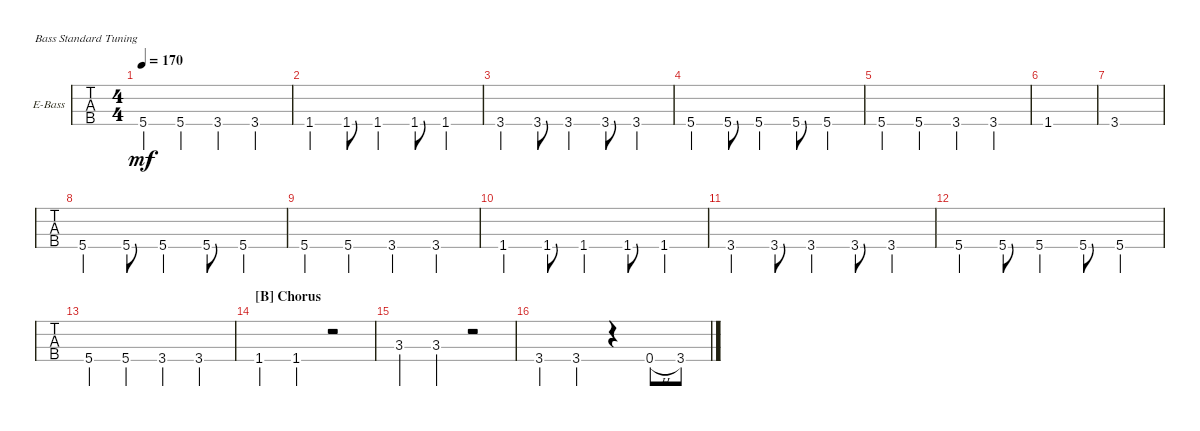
\defaultSystemsLayout 4
\bracketExtendMode groupsimilarinstruments
\multiBarRest
\firstSystemTrackNameOrientation horizontal
\otherSystemsTrackNameOrientation horizontal
\track ("Akshay" "E-Bass") {instrument electricbassfinger}
\staff {tabs}
\tuning (G2 D2 A1 E1)
\ts (4 4)
\tempo 170
\clef f4
\ks c
5.4.4{dy mf} 5.4.4 3.4.4 3.4.4 |
1.4.4 1.4.8 1.4.4 1.4.8 1.4.4 |
3.4.4 3.4.8 3.4.4 3.4.8 3.4.4 |
5.4.4 5.4.8 5.4.4 5.4.8 5.4.4 |
5.4.4 5.4.4 3.4.4 3.4.4 |
1.4.1 |
3.4.1 |
5.4.4 5.4.8 5.4.4 5.4.8 5.4.4 |
5.4.4 5.4.4 3.4.4 3.4.4 |
1.4.4 1.4.8 1.4.4 1.4.8 1.4.4 |
3.4.4 3.4.8 3.4.4 3.4.8 3.4.4 |
5.4.4 5.4.8 5.4.4 5.4.8 5.4.4 |
5.4.4 5.4.4 3.4.4 3.4.4 |
\section ("B" "Chorus")
1.4.4 1.4.4 r.2 |
3.3.4 3.3.4 r.2 |
3.4.4 3.4.4 r.4 0.4{h}.8 3.4.8
